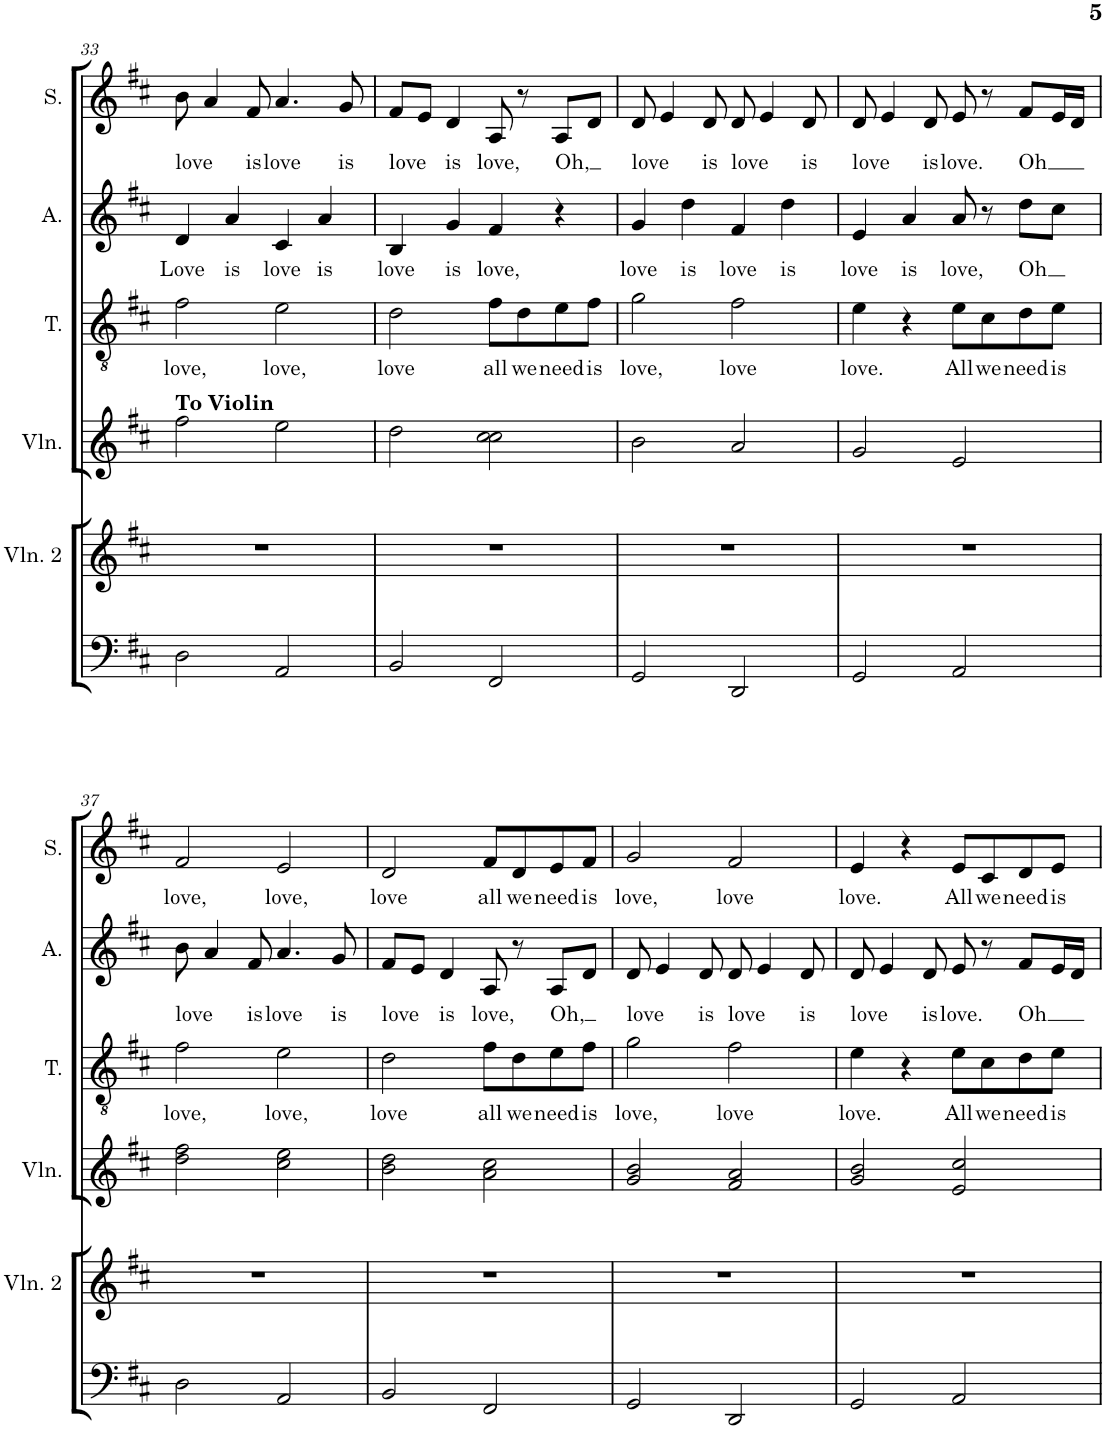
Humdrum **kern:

**kern	**kern	**kern	**kern	**text	**kern	**text	**kern	**text
*part6	*part5	*part4	*part3	*part3	*part2	*part2	*part1	*part1
*staff6	*staff5	*staff4	*staff3	*staff3	*staff2	*staff2	*staff1	*staff1
*I"Violoncello	*I"Violin 2	*I"Soprano 2	*I"Tenor	*	*I"Alto	*	*I"Soprano	*
*I'Vc	*I'Vln. 2	*I'S. 2	*I'T.	*	*I'A.	*	*I'S.	*
!!LO:PB:g=z
*clefF4	*clefG2	*clefG2	*clefGv2	*	*clefG2	*	*clefG2	*
*k[f#c#]	*k[f#c#]	*k[f#c#]	*k[f#c#]	*	*k[f#c#]	*	*k[f#c#]	*
*M4/4	*M4/4	*M4/4	*M4/4	*	*M4/4	*	*M4/4	*
=33	=33	=33	=33	=33	=33	=33	=33	=33
!	!	!LO:TX:a:B:t=To Violin	!	!	!	!	!	!
!	!	!	!	!LO:LY:b	!	!LO:LY:b	!	!LO:LY:b
2D\	1r	2ff#\	2f#\	love,	4d/	Love	8b\	love
.	.	.	.	.	.	.	4a/	.
!	!	!	!	!	!	!LO:LY:b	!	!
.	.	.	.	.	4a/	is	.	.
!	!	!	!	!	!	!	!	!LO:LY:b
.	.	.	.	.	.	.	8f#/	is
!	!	!	!	!LO:LY:b	!	!LO:LY:b	!	!LO:LY:b
2AA/	.	2ee\	2e\	love,	4c#/	love	4.a/	love
!	!	!	!	!	!	!LO:LY:b	!	!
.	.	.	.	.	4a/	is	.	.
!	!	!	!	!	!	!	!	!LO:LY:b
.	.	.	.	.	.	.	8g/	is
=34	=34	=34	=34	=34	=34	=34	=34	=34
!	!	!	!	!LO:LY:b	!	!LO:LY:b	!	!LO:LY:b
2BB/	1r	2dd\	2d\	love	4B/	love	8f#/L	love
.	.	.	.	.	.	.	8e/J	.
!	!	!	!	!	!	!LO:LY:b	!	!LO:LY:b
.	.	.	.	.	4g/	is	4d/	is
!	!	!	!	!LO:LY:b	!	!LO:LY:b	!	!LO:LY:b
2FF#/	.	2cc#\ 2cc#\	8f#\L	all	4f#/	love,	8A/	love,
!	!	!	!	!LO:LY:b	!	!	!	!
.	.	.	8d\	we	.	.	8r	.
!	!	!	!	!LO:LY:b	!	!	!	!LO:LY:b
.	.	.	8e\	need	4r	.	8A/L	Oh,
!	!	!	!	!LO:LY:b	!	!	!	!
.	.	.	8f#\J	is	.	.	8d/J	.
=35	=35	=35	=35	=35	=35	=35	=35	=35
!	!	!	!	!LO:LY:b	!	!LO:LY:b	!	!LO:LY:b
2GG/	1r	2b\	2g\	love,	4g/	love	8d/	love
.	.	.	.	.	.	.	4e/	.
!	!	!	!	!	!	!LO:LY:b	!	!
.	.	.	.	.	4dd\	is	.	.
!	!	!	!	!	!	!	!	!LO:LY:b
.	.	.	.	.	.	.	8d/	is
!	!	!	!	!LO:LY:b	!	!LO:LY:b	!	!LO:LY:b
2DD/	.	2a/	2f#\	love	4f#/	love	8d/	love
.	.	.	.	.	.	.	4e/	.
!	!	!	!	!	!	!LO:LY:b	!	!
.	.	.	.	.	4dd\	is	.	.
!	!	!	!	!	!	!	!	!LO:LY:b
.	.	.	.	.	.	.	8d/	is
=36	=36	=36	=36	=36	=36	=36	=36	=36
!	!	!	!	!LO:LY:b	!	!LO:LY:b	!	!LO:LY:b
2GG/	1r	2g/	4e\	love.	4e/	love	8d/	love
.	.	.	.	.	.	.	4e/	.
!	!	!	!	!	!	!LO:LY:b	!	!
.	.	.	4r	.	4a/	is	.	.
!	!	!	!	!	!	!	!	!LO:LY:b
.	.	.	.	.	.	.	8d/	is
!	!	!	!	!LO:LY:b	!	!LO:LY:b	!	!LO:LY:b
2AA/	.	2e/	8e\L	All	8a/	love,	8e/	love.
!	!	!	!	!LO:LY:b	!	!	!	!
.	.	.	8c#\	we	8r	.	8r	.
!	!	!	!	!LO:LY:b	!	!LO:LY:b	!	!LO:LY:b
.	.	.	8d\	need	8dd\L	Oh	8f#/L	Oh
!	!	!	!	!LO:LY:b	!	!	!	!
.	.	.	8e\J	is	8cc#\J	.	16e/L	.
.	.	.	.	.	.	.	16d/JJ	.
!!LO:LB:g=z
=37	=37	=37	=37	=37	=37	=37	=37	=37
!	!	!	!	!LO:LY:b	!	!LO:LY:b	!	!LO:LY:b
2D\	1r	2dd\ 2ff#\	2f#\	love,	8b\	love	2f#/	love,
.	.	.	.	.	4a/	.	.	.
!	!	!	!	!	!	!LO:LY:b	!	!
.	.	.	.	.	8f#/	is	.	.
!	!	!	!	!LO:LY:b	!	!LO:LY:b	!	!LO:LY:b
2AA/	.	2cc#\ 2ee\	2e\	love,	4.a/	love	2e/	love,
!	!	!	!	!	!	!LO:LY:b	!	!
.	.	.	.	.	8g/	is	.	.
=38	=38	=38	=38	=38	=38	=38	=38	=38
!	!	!	!	!LO:LY:b	!	!LO:LY:b	!	!LO:LY:b
2BB/	1r	2b\ 2dd\	2d\	love	8f#/L	love	2d/	love
.	.	.	.	.	8e/J	.	.	.
!	!	!	!	!	!	!LO:LY:b	!	!
.	.	.	.	.	4d/	is	.	.
!	!	!	!	!LO:LY:b	!	!LO:LY:b	!	!LO:LY:b
2FF#/	.	2a\ 2cc#\	8f#\L	all	8A/	love,	8f#/L	all
!	!	!	!	!LO:LY:b	!	!	!	!LO:LY:b
.	.	.	8d\	we	8r	.	8d/	we
!	!	!	!	!LO:LY:b	!	!LO:LY:b	!	!LO:LY:b
.	.	.	8e\	need	8A/L	Oh,	8e/	need
!	!	!	!	!LO:LY:b	!	!	!	!LO:LY:b
.	.	.	8f#\J	is	8d/J	.	8f#/J	is
=39	=39	=39	=39	=39	=39	=39	=39	=39
!	!	!	!	!LO:LY:b	!	!LO:LY:b	!	!LO:LY:b
2GG/	1r	2g/ 2b/	2g\	love,	8d/	love	2g/	love,
.	.	.	.	.	4e/	.	.	.
!	!	!	!	!	!	!LO:LY:b	!	!
.	.	.	.	.	8d/	is	.	.
!	!	!	!	!LO:LY:b	!	!LO:LY:b	!	!LO:LY:b
2DD/	.	2f#/ 2a/	2f#\	love	8d/	love	2f#/	love
.	.	.	.	.	4e/	.	.	.
!	!	!	!	!	!	!LO:LY:b	!	!
.	.	.	.	.	8d/	is	.	.
=40	=40	=40	=40	=40	=40	=40	=40	=40
!	!	!	!	!LO:LY:b	!	!LO:LY:b	!	!LO:LY:b
2GG/	1r	2g/ 2b/	4e\	love.	8d/	love	4e/	love.
.	.	.	.	.	4e/	.	.	.
.	.	.	4r	.	.	.	4r	.
!	!	!	!	!	!	!LO:LY:b	!	!
.	.	.	.	.	8d/	is	.	.
!	!	!	!	!LO:LY:b	!	!LO:LY:b	!	!LO:LY:b
2AA/	.	2e/ 2cc#/	8e\L	All	8e/	love.	8e/L	All
!	!	!	!	!LO:LY:b	!	!	!	!LO:LY:b
.	.	.	8c#\	we	8r	.	8c#/	we
!	!	!	!	!LO:LY:b	!	!LO:LY:b	!	!LO:LY:b
.	.	.	8d\	need	8f#/L	Oh	8d/	need
!	!	!	!	!LO:LY:b	!	!	!	!LO:LY:b
.	.	.	8e\J	is	16e/L	.	8e/J	is
.	.	.	.	.	16d/JJ	.	.	.
=	=	=	=	=	=	=	=	=
*-	*-	*-	*-	*-	*-	*-	*-	*-
